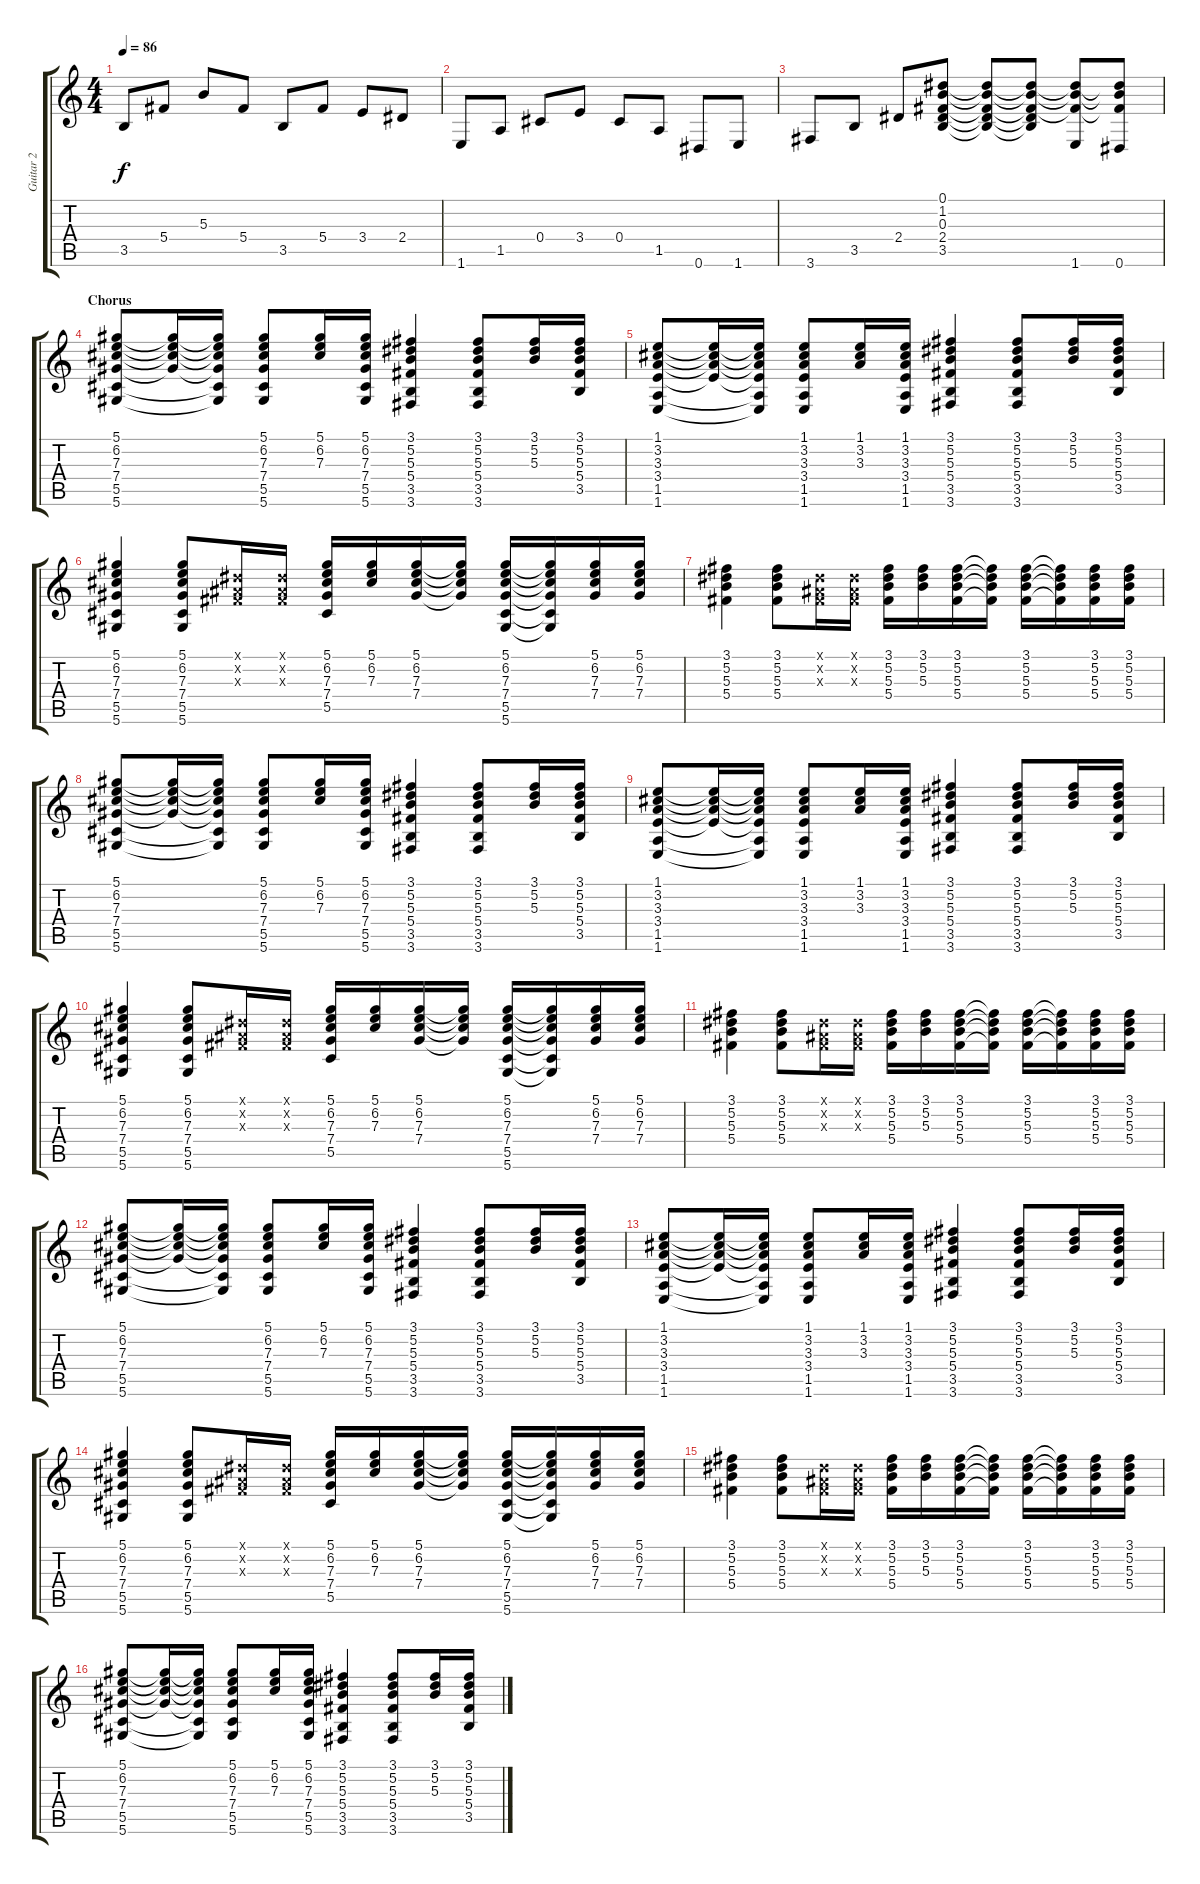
\track ("Guitar 2" "Guitar 2") {instrument acousticguitarsteel}
\staff {score tabs}
\tuning (Eb4 Bb3 Gb3 Db3 Ab2 Eb2) {hide}
\ts (4 4)
\tempo 86
\clef g2
\ks c
3.5.8{dy f} 5.4.8 5.3.8 5.4.8 3.5.8 5.4.8 3.4.8 2.4.8 |
1.6.8 1.5.8 0.4.8 3.4.8 0.4.8 1.5.8 0.6.8 1.6.8 |
3.6.8 3.5.8 2.4.8 (0.1 1.2 0.3 2.4 3.5).8 (0.1{t} 1.2{t} 0.3{t} 2.4{t} 3.5{t}).8 (0.1{t} 1.2{t} 0.3{t} 2.4{t} 3.5{t}).8 (0.1{t} 1.2{t} 0.3{t} 1.6).8 (0.1{t} 1.2{t} 0.3{t} 0.6).8 |
\section ("" "Chorus")
(5.1 6.2 7.3 7.4 5.5 5.6).8{volume 11} (5.1{t} 6.2{t} 7.3{t} 7.4{t}).16 (5.1{t} 6.2{t} 7.3{t} 7.4{t} 5.5{t} 5.6{t}).16 (5.1 6.2 7.3 7.4 5.5 5.6).8 (5.1 6.2 7.3).16 (5.1 6.2 7.3 7.4 5.5 5.6).16 (3.1 5.2 5.3 5.4 3.5 3.6).4 (3.1 5.2 5.3 5.4 3.5 3.6).8 (3.1 5.2 5.3).16 (3.1 5.2 5.3 5.4 3.5).16 |
(1.1 3.2 3.3 3.4 1.5 1.6).8 (1.1{t} 3.2{t} 3.3{t} 3.4{t}).16 (1.1{t} 3.2{t} 3.3{t} 3.4{t} 1.5{t} 1.6{t}).16 (1.1 3.2 3.3 3.4 1.5 1.6).8 (1.1 3.2 3.3).16 (1.1 3.2 3.3 3.4 1.5 1.6).16 (3.1 5.2 5.3 5.4 3.5 3.6).4 (3.1 5.2 5.3 5.4 3.5 3.6).8 (3.1 5.2 5.3).16 (3.1 5.2 5.3 5.4 3.5).16 |
(5.1 6.2 7.3 7.4 5.5 5.6).4 (5.1 6.2 7.3 7.4 5.5 5.6).8 (0.1{x} 0.2{x} 0.3{x}).16 (0.1{x} 0.2{x} 0.3{x}).16 (5.1 6.2 7.3 7.4 5.5).16 (5.1 6.2 7.3).16 (5.1 6.2 7.3 7.4).16 (5.1{t} 6.2{t} 7.3{t} 7.4{t}).16 (5.1 6.2 7.3 7.4 5.5 5.6).16 (5.1{t} 6.2{t} 7.3{t} 7.4{t} 5.5{t} 5.6{t}).16 (5.1 6.2 7.3 7.4).16 (5.1 6.2 7.3 7.4).16 |
(3.1 5.2 5.3 5.4).4 (3.1 5.2 5.3 5.4).8 (0.1{x} 0.2{x} 0.3{x}).16 (0.1{x} 0.2{x} 0.3{x}).16 (3.1 5.2 5.3 5.4).16 (3.1 5.2 5.3).16 (3.1 5.2 5.3 5.4).16 (3.1{t} 5.2{t} 5.3{t} 5.4{t}).16 (3.1 5.2 5.3 5.4).16 (3.1{t} 5.2{t} 5.3{t} 5.4{t}).16 (3.1 5.2 5.3 5.4).16 (3.1 5.2 5.3 5.4).16 |
(5.1 6.2 7.3 7.4 5.5 5.6).8 (5.1{t} 6.2{t} 7.3{t} 7.4{t}).16 (5.1{t} 6.2{t} 7.3{t} 7.4{t} 5.5{t} 5.6{t}).16 (5.1 6.2 7.3 7.4 5.5 5.6).8 (5.1 6.2 7.3).16 (5.1 6.2 7.3 7.4 5.5 5.6).16 (3.1 5.2 5.3 5.4 3.5 3.6).4 (3.1 5.2 5.3 5.4 3.5 3.6).8 (3.1 5.2 5.3).16 (3.1 5.2 5.3 5.4 3.5).16 |
(1.1 3.2 3.3 3.4 1.5 1.6).8 (1.1{t} 3.2{t} 3.3{t} 3.4{t}).16 (1.1{t} 3.2{t} 3.3{t} 3.4{t} 1.5{t} 1.6{t}).16 (1.1 3.2 3.3 3.4 1.5 1.6).8 (1.1 3.2 3.3).16 (1.1 3.2 3.3 3.4 1.5 1.6).16 (3.1 5.2 5.3 5.4 3.5 3.6).4 (3.1 5.2 5.3 5.4 3.5 3.6).8 (3.1 5.2 5.3).16 (3.1 5.2 5.3 5.4 3.5).16 |
(5.1 6.2 7.3 7.4 5.5 5.6).4 (5.1 6.2 7.3 7.4 5.5 5.6).8 (0.1{x} 0.2{x} 0.3{x}).16 (0.1{x} 0.2{x} 0.3{x}).16 (5.1 6.2 7.3 7.4 5.5).16 (5.1 6.2 7.3).16 (5.1 6.2 7.3 7.4).16 (5.1{t} 6.2{t} 7.3{t} 7.4{t}).16 (5.1 6.2 7.3 7.4 5.5 5.6).16 (5.1{t} 6.2{t} 7.3{t} 7.4{t} 5.5{t} 5.6{t}).16 (5.1 6.2 7.3 7.4).16 (5.1 6.2 7.3 7.4).16 |
(3.1 5.2 5.3 5.4).4 (3.1 5.2 5.3 5.4).8 (0.1{x} 0.2{x} 0.3{x}).16 (0.1{x} 0.2{x} 0.3{x}).16 (3.1 5.2 5.3 5.4).16 (3.1 5.2 5.3).16 (3.1 5.2 5.3 5.4).16 (3.1{t} 5.2{t} 5.3{t} 5.4{t}).16 (3.1 5.2 5.3 5.4).16 (3.1{t} 5.2{t} 5.3{t} 5.4{t}).16 (3.1 5.2 5.3 5.4).16 (3.1 5.2 5.3 5.4).16 |
(5.1 6.2 7.3 7.4 5.5 5.6).8 (5.1{t} 6.2{t} 7.3{t} 7.4{t}).16 (5.1{t} 6.2{t} 7.3{t} 7.4{t} 5.5{t} 5.6{t}).16 (5.1 6.2 7.3 7.4 5.5 5.6).8 (5.1 6.2 7.3).16 (5.1 6.2 7.3 7.4 5.5 5.6).16 (3.1 5.2 5.3 5.4 3.5 3.6).4 (3.1 5.2 5.3 5.4 3.5 3.6).8 (3.1 5.2 5.3).16 (3.1 5.2 5.3 5.4 3.5).16 |
(1.1 3.2 3.3 3.4 1.5 1.6).8 (1.1{t} 3.2{t} 3.3{t} 3.4{t}).16 (1.1{t} 3.2{t} 3.3{t} 3.4{t} 1.5{t} 1.6{t}).16 (1.1 3.2 3.3 3.4 1.5 1.6).8 (1.1 3.2 3.3).16 (1.1 3.2 3.3 3.4 1.5 1.6).16 (3.1 5.2 5.3 5.4 3.5 3.6).4 (3.1 5.2 5.3 5.4 3.5 3.6).8 (3.1 5.2 5.3).16 (3.1 5.2 5.3 5.4 3.5).16 |
(5.1 6.2 7.3 7.4 5.5 5.6).4 (5.1 6.2 7.3 7.4 5.5 5.6).8 (0.1{x} 0.2{x} 0.3{x}).16 (0.1{x} 0.2{x} 0.3{x}).16 (5.1 6.2 7.3 7.4 5.5).16 (5.1 6.2 7.3).16 (5.1 6.2 7.3 7.4).16 (5.1{t} 6.2{t} 7.3{t} 7.4{t}).16 (5.1 6.2 7.3 7.4 5.5 5.6).16 (5.1{t} 6.2{t} 7.3{t} 7.4{t} 5.5{t} 5.6{t}).16 (5.1 6.2 7.3 7.4).16 (5.1 6.2 7.3 7.4).16 |
(3.1 5.2 5.3 5.4).4 (3.1 5.2 5.3 5.4).8 (0.1{x} 0.2{x} 0.3{x}).16 (0.1{x} 0.2{x} 0.3{x}).16 (3.1 5.2 5.3 5.4).16 (3.1 5.2 5.3).16 (3.1 5.2 5.3 5.4).16 (3.1{t} 5.2{t} 5.3{t} 5.4{t}).16 (3.1 5.2 5.3 5.4).16 (3.1{t} 5.2{t} 5.3{t} 5.4{t}).16 (3.1 5.2 5.3 5.4).16 (3.1 5.2 5.3 5.4).16 |
(5.1 6.2 7.3 7.4 5.5 5.6).8 (5.1{t} 6.2{t} 7.3{t} 7.4{t}).16 (5.1{t} 6.2{t} 7.3{t} 7.4{t} 5.5{t} 5.6{t}).16 (5.1 6.2 7.3 7.4 5.5 5.6).8 (5.1 6.2 7.3).16 (5.1 6.2 7.3 7.4 5.5 5.6).16 (3.1 5.2 5.3 5.4 3.5 3.6).4 (3.1 5.2 5.3 5.4 3.5 3.6).8 (3.1 5.2 5.3).16 (3.1 5.2 5.3 5.4 3.5).16
